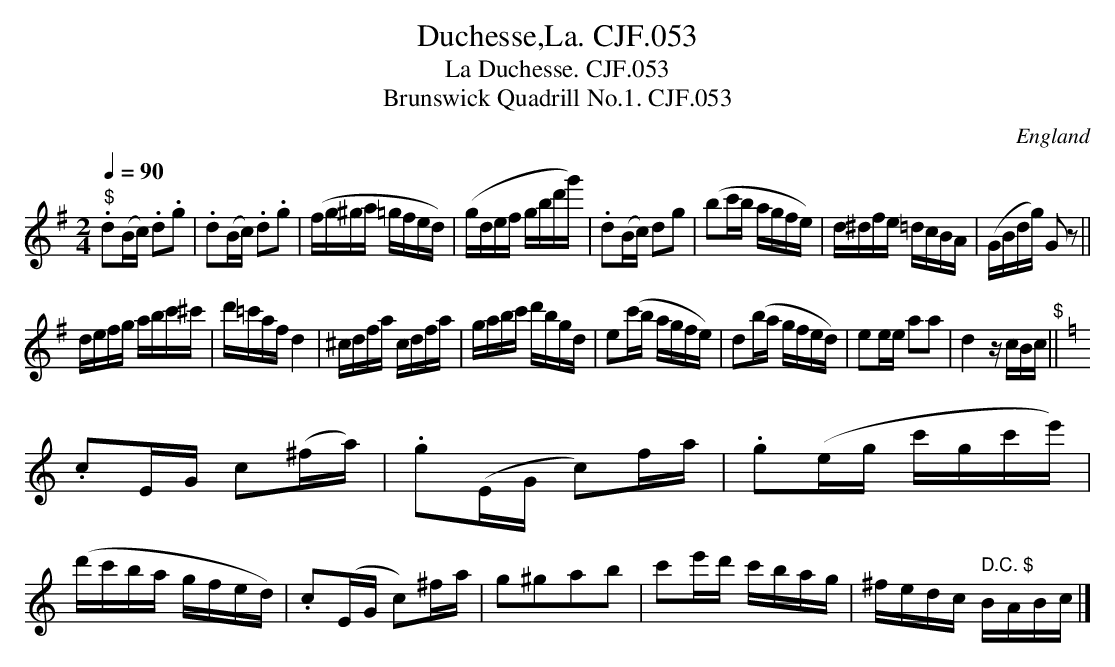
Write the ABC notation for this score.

X:1
T:Duchesse,La. CJF.053
T:La Duchesse. CJF.053
T:Brunswick Quadrill No.1. CJF.053
O:England
M:2/4
L:1/16
Q:1/4=90
K:G major
"$".d2(Bc) .d2.g2|.d2(Bc) .d2.g2|\
(fg^ga =gfed)|(gdef gbd'g')|\
.d2(Bc) d2g2|(b2c'b agfe)|\
d^dfe =dcBA|(GBdg) G2z2||!
defg abc'^c'|d'=c'af d4|^cdfa cdfa|gabc' d'bgd|\
e2(c'b agfe)|d2(ba gfed)|e2ee a2a2|d4zcBc"$"||!
K:C
.c2EG c2(^fa)|.g2(EG c2)fa|.g2(eg c'gc'e')|(d'c'ba gfed)|\
.c2(EG c2)^fa|g2^g2a2b2|c'2e'd' c'bag|^fedc " D.C. $"BABc|]
